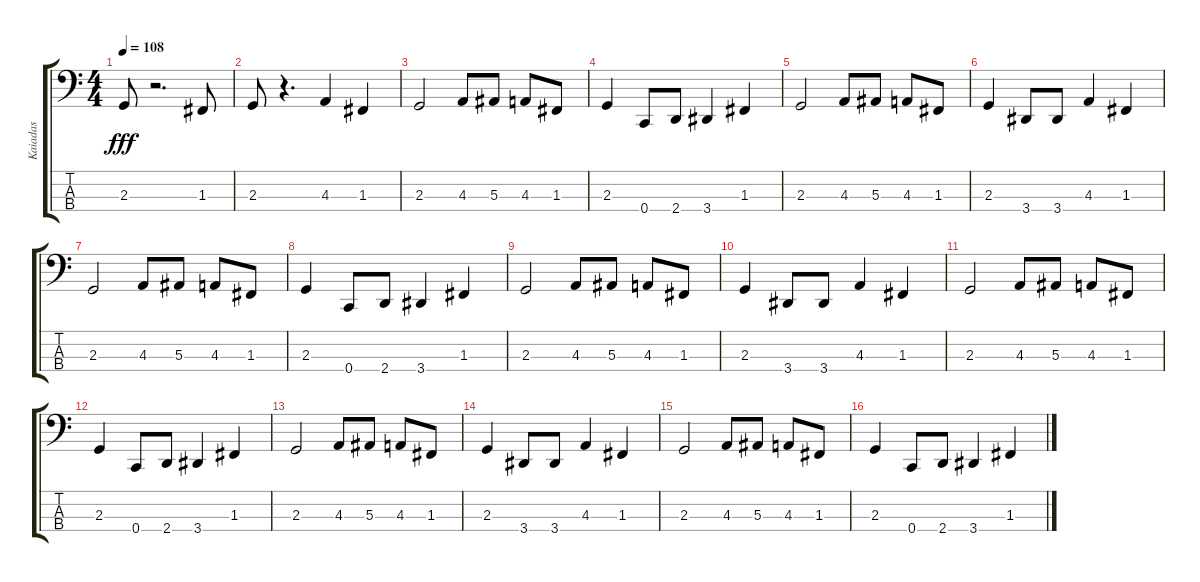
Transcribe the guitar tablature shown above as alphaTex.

\track ("Kaiadas" "Kaiadas") {instrument electricbasspick}
\staff {score tabs}
\tuning (Eb2 Bb1 F1 C1) {hide}
\ts (4 4)
\tempo 108
\clef f4
\ks c
2.3.8{dy fff} r.2{d} 1.3.8 |
2.3.8 r.4{d} 4.3.4 1.3.4 |
2.3.2 4.3.8 5.3.8 4.3.8 1.3.8 |
2.3.4 0.4.8 2.4.8 3.4.4 1.3.4 |
2.3.2 4.3.8 5.3.8 4.3.8 1.3.8 |
2.3.4 3.4.8 3.4.8 4.3.4 1.3.4 |
2.3.2 4.3.8 5.3.8 4.3.8 1.3.8 |
2.3.4 0.4.8 2.4.8 3.4.4 1.3.4 |
2.3.2 4.3.8 5.3.8 4.3.8 1.3.8 |
2.3.4 3.4.8 3.4.8 4.3.4 1.3.4 |
2.3.2 4.3.8 5.3.8 4.3.8 1.3.8 |
2.3.4 0.4.8 2.4.8 3.4.4 1.3.4 |
2.3.2 4.3.8 5.3.8 4.3.8 1.3.8 |
2.3.4 3.4.8 3.4.8 4.3.4 1.3.4 |
2.3.2 4.3.8 5.3.8 4.3.8 1.3.8 |
2.3.4 0.4.8 2.4.8 3.4.4 1.3.4
